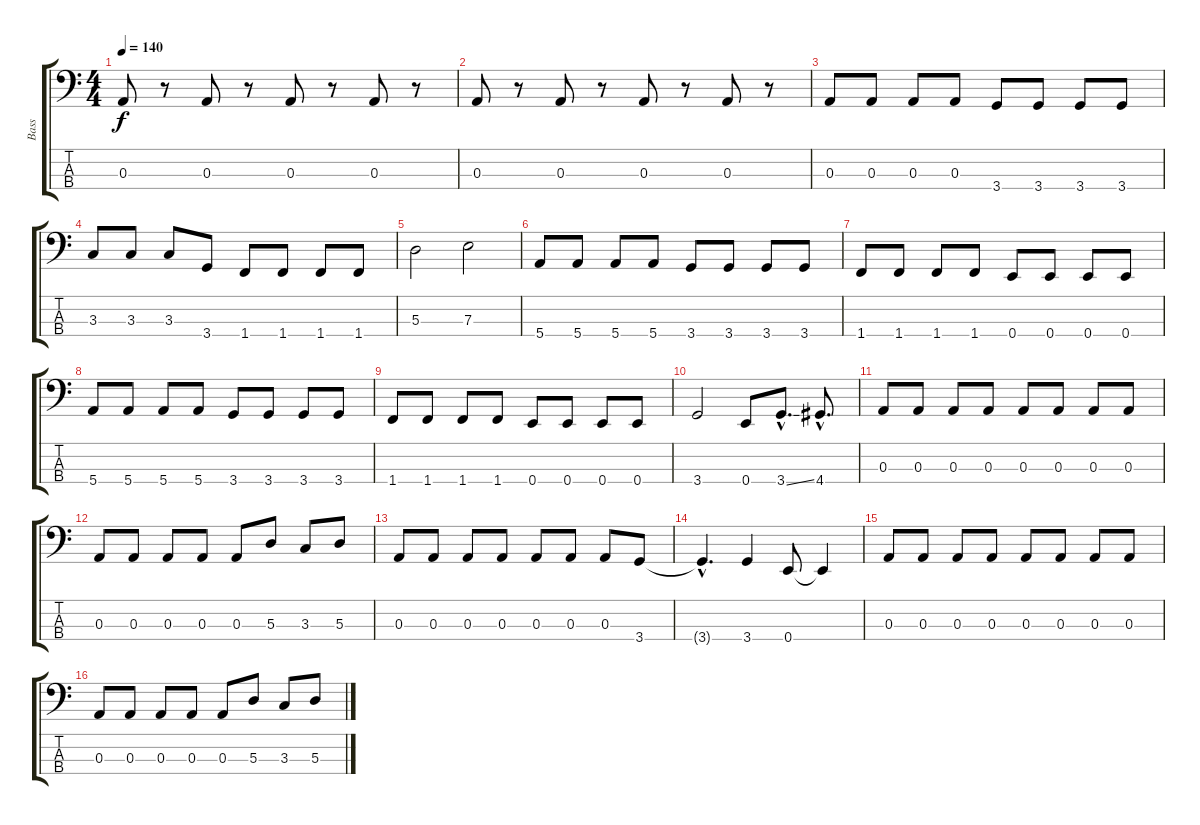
\track ("Bass" "Bass") {instrument electricbassfinger}
\staff {score tabs}
\tuning (G2 D2 A1 E1) {hide}
\ts (4 4)
\tempo 140
\clef f4
\ks c
0.3.8{dy f} r.8 0.3.8 r.8 0.3.8 r.8 0.3.8 r.8 |
0.3.8 r.8 0.3.8 r.8 0.3.8 r.8 0.3.8 r.8 |
0.3.8 0.3.8 0.3.8 0.3.8 3.4.8 3.4.8 3.4.8 3.4.8 |
3.3.8 3.3.8 3.3.8 3.4.8 1.4.8 1.4.8 1.4.8 1.4.8 |
5.3.2 7.3.2 |
5.4.8 5.4.8 5.4.8 5.4.8 3.4.8 3.4.8 3.4.8 3.4.8 |
1.4.8 1.4.8 1.4.8 1.4.8 0.4.8 0.4.8 0.4.8 0.4.8 |
5.4.8 5.4.8 5.4.8 5.4.8 3.4.8 3.4.8 3.4.8 3.4.8 |
1.4.8 1.4.8 1.4.8 1.4.8 0.4.8 0.4.8 0.4.8 0.4.8 |
3.4.2 0.4.8 3.4{ss hac}.8{d} 4.4{hac}.8{d} |
0.3.8 0.3.8 0.3.8 0.3.8 0.3.8 0.3.8 0.3.8 0.3.8 |
0.3.8 0.3.8 0.3.8 0.3.8 0.3.8 5.3.8 3.3.8 5.3.8 |
0.3.8 0.3.8 0.3.8 0.3.8 0.3.8 0.3.8 0.3.8 3.4.8 |
3.4{hac t}.4{d} 3.4.4 0.4.8 0.4{t}.4 |
0.3.8 0.3.8 0.3.8 0.3.8 0.3.8 0.3.8 0.3.8 0.3.8 |
0.3.8 0.3.8 0.3.8 0.3.8 0.3.8 5.3.8 3.3.8 5.3.8
